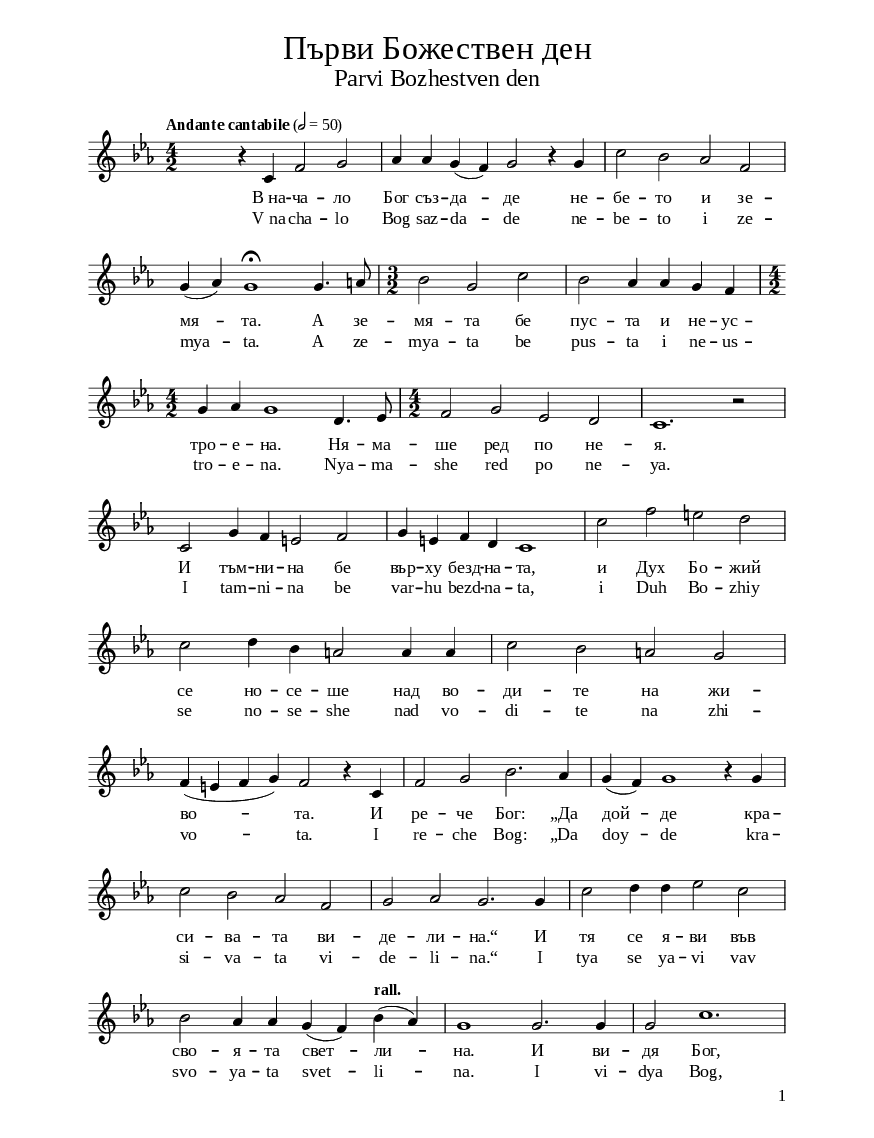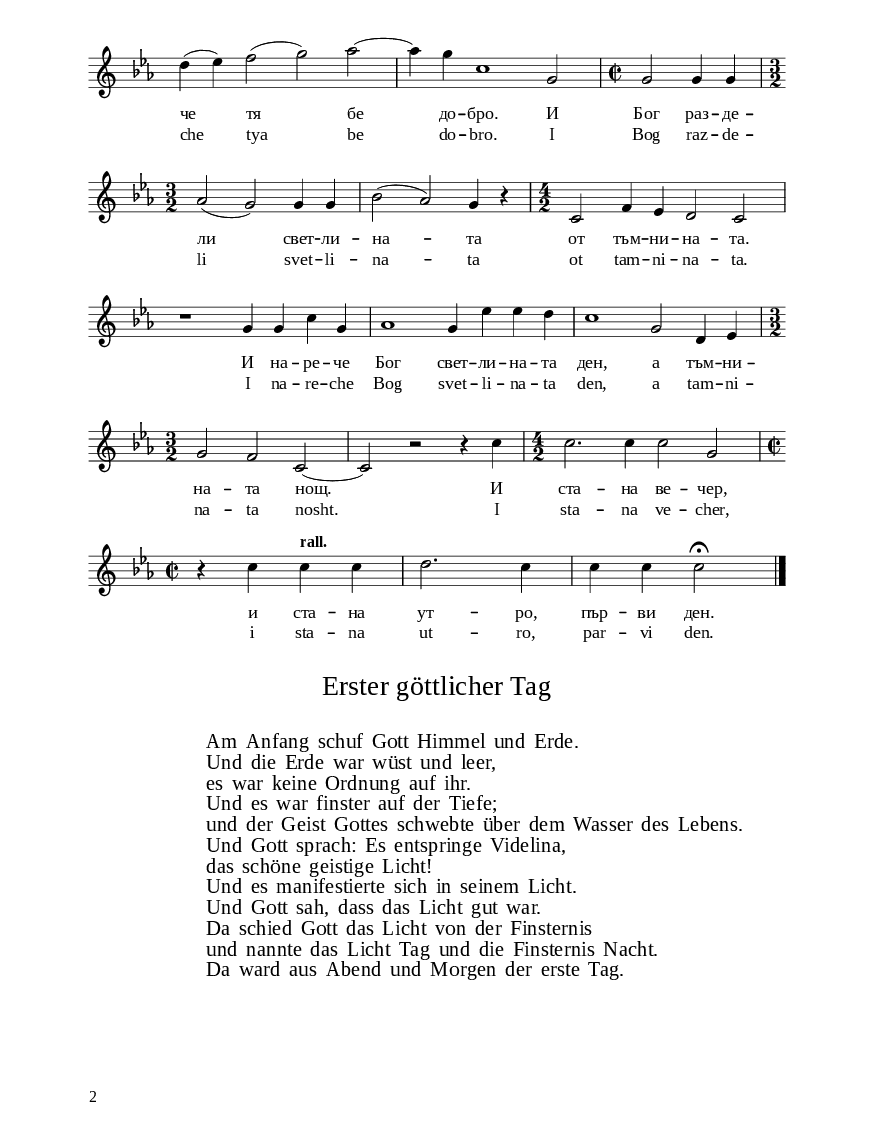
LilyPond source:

\version "2.22.1"

% include paper part and global functions
\include "include/globals.ily"

\bookpart {
  \include "include/bookpart-paper.ily"
  \score {
    \include "include/score-layout.ily"

    \new Voice \absolute {
      \clef treble
      \key c \minor
      \time 4/2
      \tempoFunc "Andante cantabile" 2 "50"
      \autoBeamOff
      s2  r4 c'4 f'2 g'2 | % 2
      as'4 as'4 g'4 ( f'4 ) g'2 r4 g'4 | % 3
      c''2 bes'2 as'2 f'2 \break | % 4
      g'4 ( as'4 ) g'1 \fermata g'4. a'8 | % 5
      \time 3/2  bes'2 g'2 c''2 | % 6
      bes'2 as'4 as'4 g'4 f'4 \break | % 7
      \time 4/2  g'4 as'4 g'1 d'4. es'8 | % 8
      \time 4/2  f'2 g'2 es'2 d'2 | % 9
      c'1. r2 \break |
      c'2 g'4 f'4 e'2 f'2 | % 11
      g'4 e'4 f'4 d'4 c'1 | % 12
      c''2 f''2 e''2 d''2 \break | % 13
      c''2 d''4 bes'4 a'2 a'4 a'4 | % 14
      c''2 bes'2 a'2 g'2 \break | % 15
      f'4 ( e'4 f'4 g'4 ) f'2 r4 c'4 | % 16
      f'2 g'2 bes'2. as'4 | % 17
      g'4 ( f'4 ) g'1 r4 g'4 \break | % 18
      c''2 bes'2 as'2 f'2 | % 19
      g'2 as'2 g'2. g'4 |
      c''2 d''4 d''4 es''2 c''2 \break | % 21
      bes'2 as'4 as'4 g'4 ( f'4 )  \tempo "rall." bes'4( as'4 )
      | % 22
      g'1 g'2. g'4 | % 23
      g'2 c''1.  | % 24
      d''4 ( es''4 ) f''2 ( g''2 ) as''2 ~ | % 25
      as''4 g''4 c''1 g'2 | % 26
      \time 2/2  g'2 g'4 g'4 \break | % 27
      \time 3/2  as'2 ( g'2 ) g'4 g'4 | % 28
      bes'2 ( as'2 ) g'4 r4 | % 29
      \time 4/2  c'2 f'4 es'4 d'2 c'2 \break |
      r1 g'4 g'4 c''4 g'4 | % 31
      as'1 g'4 es''4 es''4 d''4 | % 32
      c''1 g'2 d'4 es'4 \break | % 33
      \time 3/2  g'2 f'2 c'2 ~ | % 34
      c'2 r2 r4 c''4 | % 35
      \time 4/2  c''2. c''4 c''2 g'2 \break | % 36
      \time 2/2  r4 c''4 \tempo "rall."  c''4c''4 | % 37
      d''2. c''4 | % 38
      c''4 c''4 c''2 \fermata \bar "|."
    }

    \addlyrics {
      В_на -- ча --
      ло Бог съз -- да -- де не -- бе -- то и зе --
      мя -- та. А зе -- мя -- та бе пус -- та и не
      -- ус -- тро -- е -- на. Ня -- ма -- ше ред по
      не -- я. И тъм -- ни -- на бе вър -- ху безд --
      на -- та, и Дух Бо -- жий се но -- се -- ше
      над во -- ди -- те на жи -- во -- та. И ре --
      че Бог: „Да дой -- де кра -- си -- ва -- та ви
      -- де -- ли -- на.“ И тя се я -- ви във сво --
      я -- та свет -- ли -- на. И ви -- дя Бог, че
      тя бе до -- бро. И Бог раз -- де -- ли свет --
      ли -- на -- та от тъм -- ни -- на -- та. И на --
      ре -- че Бог свет -- ли -- на -- та ден, а тъм
      -- ни -- на -- та нощ. И ста -- на ве -- чер, и
      ста -- на ут -- ро, пър -- ви ден.}
      \addlyrics {
        V_na -- cha --
        lo Bog saz -- da -- de ne -- be -- to i ze --
        mya -- ta. A ze -- mya -- ta be pus -- ta i ne
        -- us -- tro -- e -- na. Nya -- ma -- she red po
        ne -- ya. I tam -- ni -- na be var -- hu bezd --
        na -- ta, i Duh Bo -- zhiy se no -- se -- she
        nad vo -- di -- te na zhi -- vo -- ta. I re --
        che Bog: „Da doy -- de kra -- si -- va -- ta vi
        -- de -- li -- na.“ I tya se ya -- vi vav svo --
        ya -- ta svet -- li -- na. I vi -- dya Bog, che
        tya be do -- bro. I Bog raz -- de -- li svet --
        li -- na -- ta ot tam -- ni -- na -- ta. I na --
        re -- che Bog svet -- li -- na -- ta den, a tam
        -- ni -- na -- ta nosht. I sta -- na ve -- cher, i
        sta -- na ut -- ro, par -- vi den.}

        \header {
          title = \titleFunc "Първи Божествен ден" "Parvi Bozhestven den"
        }

        \midi{}

      } % score


      % include foreign translation(s) of the song
      \version "2.22.1"

\markup \fill-line { \fontsize #deTitleFontSize "Erster göttlicher Tag" }
\markup \null
\markup \null
\markup \fontsize #deCoupletFontSize {
  \hspace #10
  \override #`(baseline-skip . ,deCoupletBaselineSkip)

  \column {
    \line { " " }

\line { " "Am Anfang schuf Gott Himmel und Erde.}

\line { " "Und die Erde war wüst und leer, }

\line { " "es war keine Ordnung auf ihr. }

\line { " "Und es war finster auf der Tiefe;}

\line { " "und der Geist Gottes schwebte über dem Wasser
des Lebens.}

\line { " "Und Gott sprach: Es entspringe Videlina, }

\line { " "das schöne geistige Licht! }

\line { " "Und es manifestierte sich in seinem Licht.}

\line { " "Und Gott sah, dass das Licht gut war.}

\line { " "Da schied Gott das Licht von der Finsternis}

\line { " "und nannte das Licht Tag und die Finsternis Nacht.}

\line { " "Da ward aus Abend und Morgen der erste Tag.}

  }
}



    } % bookpart

    % Più mosso
    %
